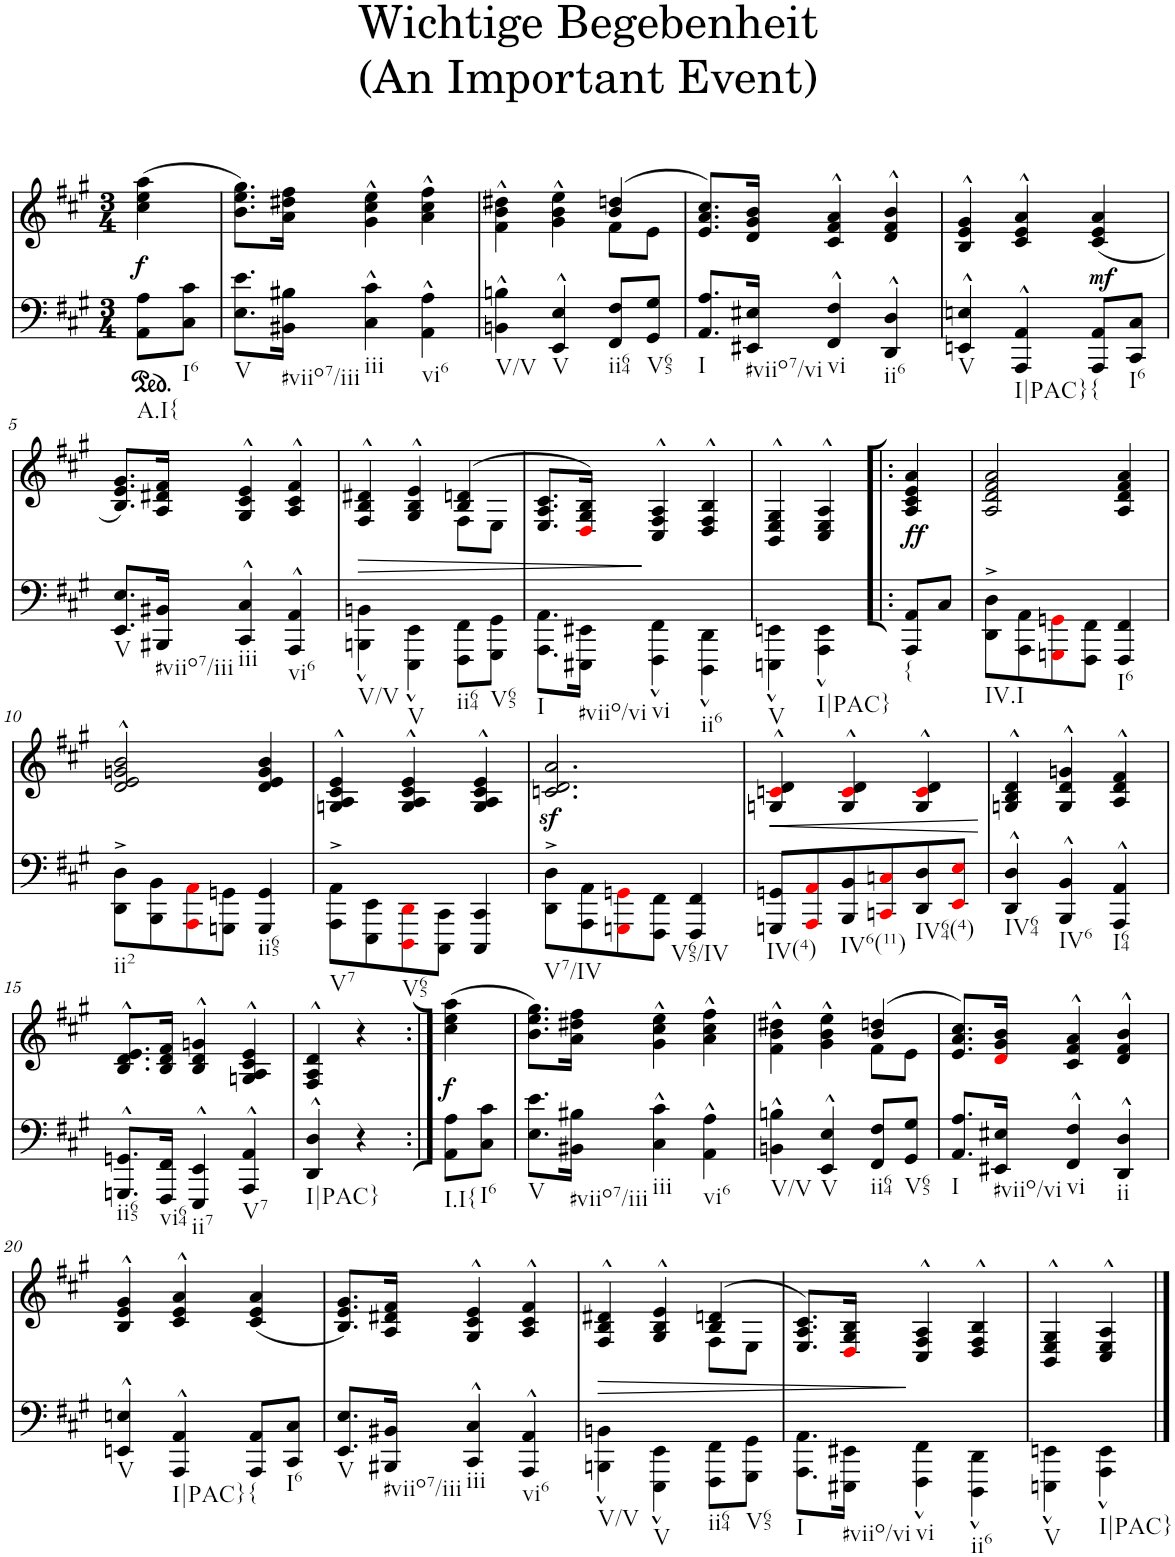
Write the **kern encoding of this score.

**kern	**kern	**dynam
*part1	*part1	*part1
*staff2	*staff1	*staff1/2
*I"Piano	*	*
*I'Pno.	*	*
*clefF4	*clefG2	*
*k[f#c#g#]	*k[f#c#g#]	*
*M3/4	*M3/4	*
=	=	=
!LO:TX:b:t=A.I{	!	!
!	!	!LO:DY:b
8AA\ 8A\L	(4cc#\ 4ee\ 4aa\	f
!LO:TX:b:t=I6	!	!
8C#\ 8c#\J	.	.
=1	=1	=1
!LO:TX:b:t=V	!	!
8.E\ 8.e\L	8.b\ 8.ee\ 8.gg#\L)	.
!LO:TX:b:t=#viio7/iii	!	!
16BB#X\ 16B#X\Jk	16a\ 16dd#X\ 16ff#\Jk	.
!LO:TX:b:t=iii	!	!
4C#\^^ 4c#\^^	4g#\^^ 4cc#\^^ 4ee\^^	.
!LO:TX:b:t=vi6	!	!
4AA\^^ 4A\^^	4a\^^ 4cc#\^^ 4ff#\^^	.
=2	=2	=2
*	*^	*
!LO:TX:b:t=V/V	!	!	!
4BBn\^^ 4Bn\^^	4f#\^^ 4b\^^ 4dd#X\^^	2ryy	.
!LO:TX:b:t=V	!	!	!
4EE/^^ 4E/^^	4g#\^^ 4b\^^ 4ee\^^	.	.
!LO:TX:b:t=ii64	!	!	!
8FF#/ 8F#/L	(4b/ 4ddn/	8f#\L	.
!LO:TX:b:t=V65	!	!	!
8GG#/ 8G#/J	.	8e\J	.
=3	=3	=3	=3
!LO:TX:b:t=I	!	!	!
*	*v	*v	*
8.AA/ 8.A/L	8.e/ 8.a/ 8.cc#/L)	.
!LO:TX:b:t=#viio7/vi	!	!
16EE#X/ 16E#X/Jk	16d/ 16g#/ 16b/Jk	.
!LO:TX:b:t=vi	!	!
4FF#/^^ 4F#/^^	4c#/^^ 4f#/^^ 4a/^^	.
!LO:TX:b:t=ii6	!	!
4DD/^^ 4D/^^	4d/^^ 4f#/^^ 4b/^^	.
=4	=4	=4
!LO:TX:b:t=V	!	!
4EEn/^^ 4En/^^	4B/^^ 4e/^^ 4g#/^^	.
!LO:TX:b:t=I|PAC}	!	!
4AAA/^^ 4AA/^^	4c#/^^ 4e/^^ 4a/^^	.
!LO:TX:b:t={	!	!
!	!	!LO:DY:b
8AAA/ 8AA/L	(4c#/ 4e/ 4a/	mf
!LO:TX:b:t=I6	!	!
8CC#/ 8C#/J	.	.
!!LO:LB:g=z
=5	=5	=5
!LO:TX:b:t=V	!	!
8.EE/ 8.E/L	8.B/ 8.e/ 8.g#/L)	.
!LO:TX:b:t=#viio7/iii	!	!
16BBB#X/ 16BB#X/Jk	16A/ 16d#X/ 16f#/Jk	.
!LO:TX:b:t=iii	!	!
4CC#/^^ 4C#/^^	4G#/^^ 4c#/^^ 4e/^^	.
!LO:TX:b:t=vi6	!	!
4AAA/^^ 4AA/^^	4A/^^ 4c#/^^ 4f#/^^	.
=6	=6	=6
!LO:TX:b:t=V/V	!	!
!	!	!LO:HP:b
*	*^	*
4BBBn\^^ 4BBn\^^	4F#/^^ 4B/^^ 4d#X/^^	2ryy	>
!LO:TX:b:t=V	!	!	!
4EEE\^^ 4EE\^^	4G#/^^ 4B/^^ 4e/^^	.	.
!LO:TX:b:t=ii64	!	!	!
8FFF#\ 8FF#\L	(4B/ 4dn/	8F#\L	.
!LO:TX:b:t=V65	!	!	!
8GGG#\ 8GG#\J	.	8E\J	.
=7	=7	=7	=7
!LO:TX:b:t=I	!	!	!
*	*v	*v	*
8.AAA\ 8.AA\L	8.E/ 8.A/ 8.c#/L	.
!LO:TX:b:t=#viio/vi	!	!
16EEE#X\ 16EE#X\Jk	16Di/ 16G#/ 16B/Jk)	.
!LO:TX:b:t=vi	!	!
4FFF#\^^ 4FF#\^^	4C#/^^ 4F#/^^ 4A/^^	]
!LO:TX:b:t=ii6	!	!
4DDD\^^ 4DD\^^	4D/^^ 4F#/^^ 4B/^^	.
=8	=8	=8
!LO:TX:b:t=V	!	!
4EEEn\^^ 4EEn\^^	4BB/^^ 4E/^^ 4G#/^^	.
!LO:TX:b:t=I|PAC}	!	!
4AAA\^^ 4EE\^^	4C#/^^ 4E/^^ 4A/^^	.
=8X1!|:	=8X1!|:	=8X1!|:
!LO:TX:b:t={	!	!
!	!	!LO:DY:b
8AAA/ 8AA/L	4A/ 4c#/ 4e/ 4a/	ff
8C#/J	.	.
=9	=9	=9
!LO:TX:b:t=IV.I	!	!
8DD\^ 8D\^L	2A/ 2d/ 2f#/ 2a/	.
8AAA\ 8AA\	.	.
8GGGni\ 8GGni\	.	.
8FFF#\ 8FF#\J	.	.
!LO:TX:b:t=I6	!	!
4FFF#/ 4FF#/	4A/ 4d/ 4f#/ 4a/	.
!!LO:LB:g=z
=10	=10	=10
!LO:TX:b:t=ii2	!	!
8DD\^ 8D\^L	2d/^^ 2e/^^ 2gn/^^ 2b/^^	.
8BBB\ 8BB\	.	.
8AAAi\ 8AAi\	.	.
8GGGn\ 8GGn\J	.	.
!LO:TX:b:t=ii65	!	!
4GGG/ 4GG/	4d/ 4e/ 4g/ 4b/	.
=11	=11	=11
!LO:TX:b:t=V7	!	!
8AAA\^ 8AA\^L	4Gn/^^ 4A/^^ 4c#/^^ 4e/^^	.
8EEE\ 8EE\	.	.
!LO:TX:b:t=V65	!	!
8DDDi\ 8DDi\	4G/^^ 4A/^^ 4c#/^^ 4e/^^	.
8CCC#\ 8CC#\J	.	.
4CCC#/ 4CC#/	4G/^^ 4A/^^ 4c#/^^ 4e/^^	.
=12	=12	=12
!LO:TX:b:t=V7/IV	!	!
8DD\^ 8D\^L	2.cn/z< 2.d/z< 2.a/z<	.
8AAA\ 8AA\	.	.
8GGGni\ 8GGni\	.	.
8FFF#\ 8FF#\J	.	.
!LO:TX:b:t=V65/IV	!	!
4FFF#/ 4FF#/	.	.
=13	=13	=13
!LO:TX:b:t=IV(4)	!	!
!	!	!LO:HP:b
8GGGn/ 8GGn/L	4Gn/^^ 4cni/^^ 4d/^^	<
8AAAi/ 8AAi/	.	.
!LO:TX:b:t=IV6(11)	!	!
8BBB/ 8BB/	4G/^^ 4ci/^^ 4d/^^	.
8CCni/ 8Cni/	.	.
!LO:TX:b:t=IV64(4)	!	!
8DD/ 8D/	4G/^^ 4ci/^^ 4d/^^	.
8EEi/ 8Ei/J	.	.
.	.	[
=14	=14	=14
!LO:TX:b:t=IV64	!	!
4DD/^^ 4D/^^	4Gn/^^ 4B/^^ 4d/^^	.
!LO:TX:b:t=IV6	!	!
4BBB/^^ 4BB/^^	4G/^^ 4d/^^ 4gn/^^	.
!LO:TX:b:t=I64	!	!
4AAA/^^ 4AA/^^	4A/^^ 4d/^^ 4f#/^^	.
!!LO:LB:g=z
=15	=15	=15
!LO:TX:b:t=ii65	!	!
8.GGGn/^^ 8.GGn/^^L	8.B/^^ 8.d/^^ 8.e/^^L	.
!LO:TX:b:t=vi64	!	!
16FFF#/ 16FF#/Jk	16B/ 16d/ 16f#/Jk	.
!LO:TX:b:t=ii7	!	!
4EEE/^^ 4EE/^^	4B/^^ 4d/^^ 4gn/^^	.
!LO:TX:b:t=V7	!	!
4AAA/^^ 4AA/^^	4Gn/^^ 4A/^^ 4c#/^^ 4e/^^	.
=16	=16	=16
!LO:TX:b:t=I|PAC}	!	!
4DD/^^ 4D/^^	4F#/^^ 4A/^^ 4d/^^	.
4r	4r	.
=16X2:|!	=16X2:|!	=16X2:|!
!LO:TX:b:t=I.I{	!	!
!	!	!LO:DY:b
8AA\ 8A\L	(4cc#\ 4ee\ 4aa\	f
!LO:TX:b:t=I6	!	!
8C#\ 8c#\J	.	.
=17	=17	=17
!LO:TX:b:t=V	!	!
8.E\ 8.e\L	8.b\ 8.ee\ 8.gg#\L)	.
!LO:TX:b:t=#viio7/iii	!	!
16BB#X\ 16B#X\Jk	16a\ 16dd#X\ 16ff#\Jk	.
!LO:TX:b:t=iii	!	!
4C#\^^ 4c#\^^	4g#\^^ 4cc#\^^ 4ee\^^	.
!LO:TX:b:t=vi6	!	!
4AA\^^ 4A\^^	4a\^^ 4cc#\^^ 4ff#\^^	.
=18	=18	=18
*	*^	*
!LO:TX:b:t=V/V	!	!	!
4BBn\^^ 4Bn\^^	4f#\^^ 4b\^^ 4dd#X\^^	2ryy	.
!LO:TX:b:t=V	!	!	!
4EE/^^ 4E/^^	4g#\^^ 4b\^^ 4ee\^^	.	.
!LO:TX:b:t=ii64	!	!	!
8FF#/ 8F#/L	(4b/ 4ddn/	8f#\L	.
!LO:TX:b:t=V65	!	!	!
8GG#/ 8G#/J	.	8e\J	.
=19	=19	=19	=19
!LO:TX:b:t=I	!	!	!
*	*v	*v	*
8.AA/ 8.A/L	8.e/ 8.a/ 8.cc#/L)	.
!LO:TX:b:t=#viio/vi	!	!
16EE#X/ 16E#X/Jk	16di/ 16g#/ 16b/Jk	.
!LO:TX:b:t=vi	!	!
4FF#/^^ 4F#/^^	4c#/^^ 4f#/^^ 4a/^^	.
!LO:TX:b:t=ii	!	!
4DD/^^ 4D/^^	4d/^^ 4f#/^^ 4b/^^	.
!!LO:LB:g=z
=20	=20	=20
!LO:TX:b:t=V	!	!
4EEn/^^ 4En/^^	4B/^^ 4e/^^ 4g#/^^	.
!LO:TX:b:t=I|PAC}	!	!
4AAA/^^ 4AA/^^	4c#/^^ 4e/^^ 4a/^^	.
!LO:TX:b:t={	!	!
8AAA/ 8AA/L	(4c#/ 4e/ 4a/	.
!LO:TX:b:t=I6	!	!
8CC#/ 8C#/J	.	.
=21	=21	=21
!LO:TX:b:t=V	!	!
8.EE/ 8.E/L	8.B/ 8.e/ 8.g#/L)	.
!LO:TX:b:t=#viio7/iii	!	!
16BBB#X/ 16BB#X/Jk	16A/ 16d#X/ 16f#/Jk	.
!LO:TX:b:t=iii	!	!
4CC#/^^ 4C#/^^	4G#/^^ 4c#/^^ 4e/^^	.
!LO:TX:b:t=vi6	!	!
4AAA/^^ 4AA/^^	4A/^^ 4c#/^^ 4f#/^^	.
=22	=22	=22
!LO:TX:b:t=V/V	!	!
!	!	!LO:HP:b
*	*^	*
4BBBn\^^ 4BBn\^^	4F#/^^ 4B/^^ 4d#X/^^	2ryy	>
!LO:TX:b:t=V	!	!	!
4EEE\^^ 4EE\^^	4G#/^^ 4B/^^ 4e/^^	.	.
!LO:TX:b:t=ii64	!	!	!
8FFF#\ 8FF#\L	(4B/ 4dn/	8F#\L	.
!LO:TX:b:t=V65	!	!	!
8GGG#\ 8GG#\J	.	8E\J	.
=23	=23	=23	=23
!LO:TX:b:t=I	!	!	!
*	*v	*v	*
8.AAA\ 8.AA\L	8.E/ 8.A/ 8.c#/L)	.
!LO:TX:b:t=#viio/vi	!	!
16EEE#X\ 16EE#X\Jk	16Di/ 16G#/ 16B/Jk	.
!LO:TX:b:t=vi	!	!
4FFF#\^^ 4FF#\^^	4C#/^^ 4F#/^^ 4A/^^	]
!LO:TX:b:t=ii6	!	!
4DDD\^^ 4DD\^^	4D/^^ 4F#/^^ 4B/^^	.
=24	=24	=24
!LO:TX:b:t=V	!	!
4EEEn\^^ 4EEn\^^	4BB/^^ 4E/^^ 4G#/^^	.
!LO:TX:b:t=I|PAC}	!	!
4AAA\^^ 4EE\^^	4C#/^^ 4E/^^ 4A/^^	.
==	==	==
*-	*-	*-
